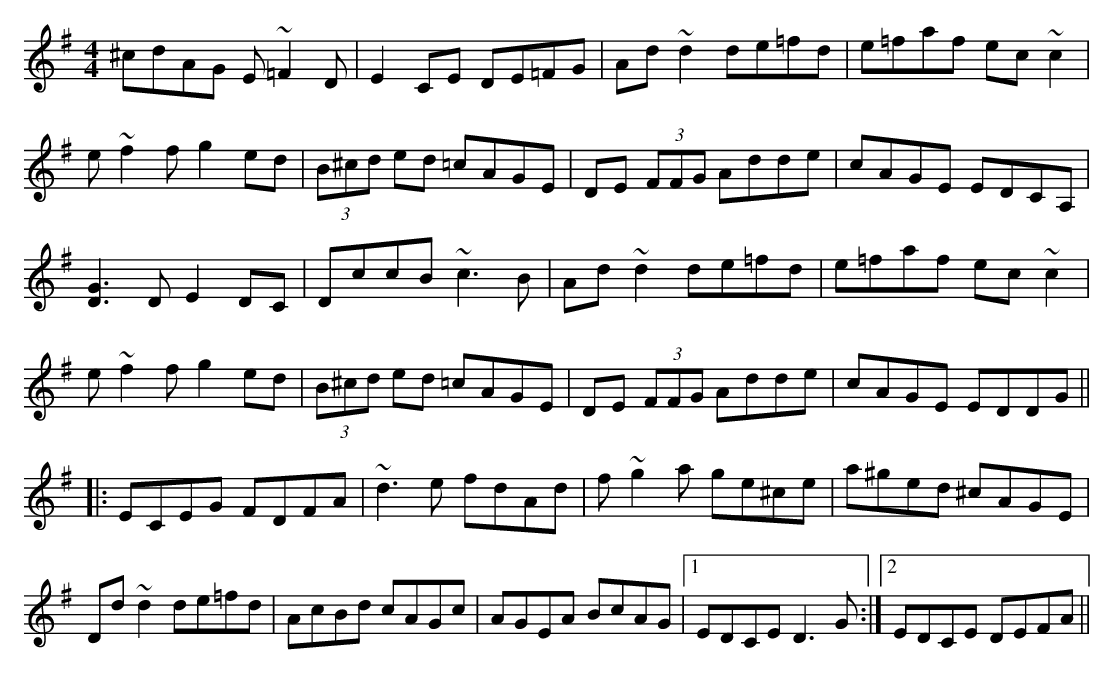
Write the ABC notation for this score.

X:1
M:4/4
K:Dmix
^cdAG E~=F2D|E2CE DE=FG|Ad~d2 de=fd|e=faf ec~c2|
e~f2f g2ed|(3B^cd ed =cAGE|DE (3FFG Adde|cAGE EDCA,|
[G3D3]D E2DC|DccB ~c3B|Ad~d2 de=fd|e=faf ec~c2|
e~f2f g2ed|(3B^cd ed =cAGE|DE (3FFG Adde|cAGE EDDG||
|:ECEG FDFA|~d3e fdAd|f~g2a ge^ce|a^ged ^cAGE|
Dd~d2 de=fd|AcBd cAGc|AGEA BcAG|1 EDCE D3G:|2 EDCE DEFA||
